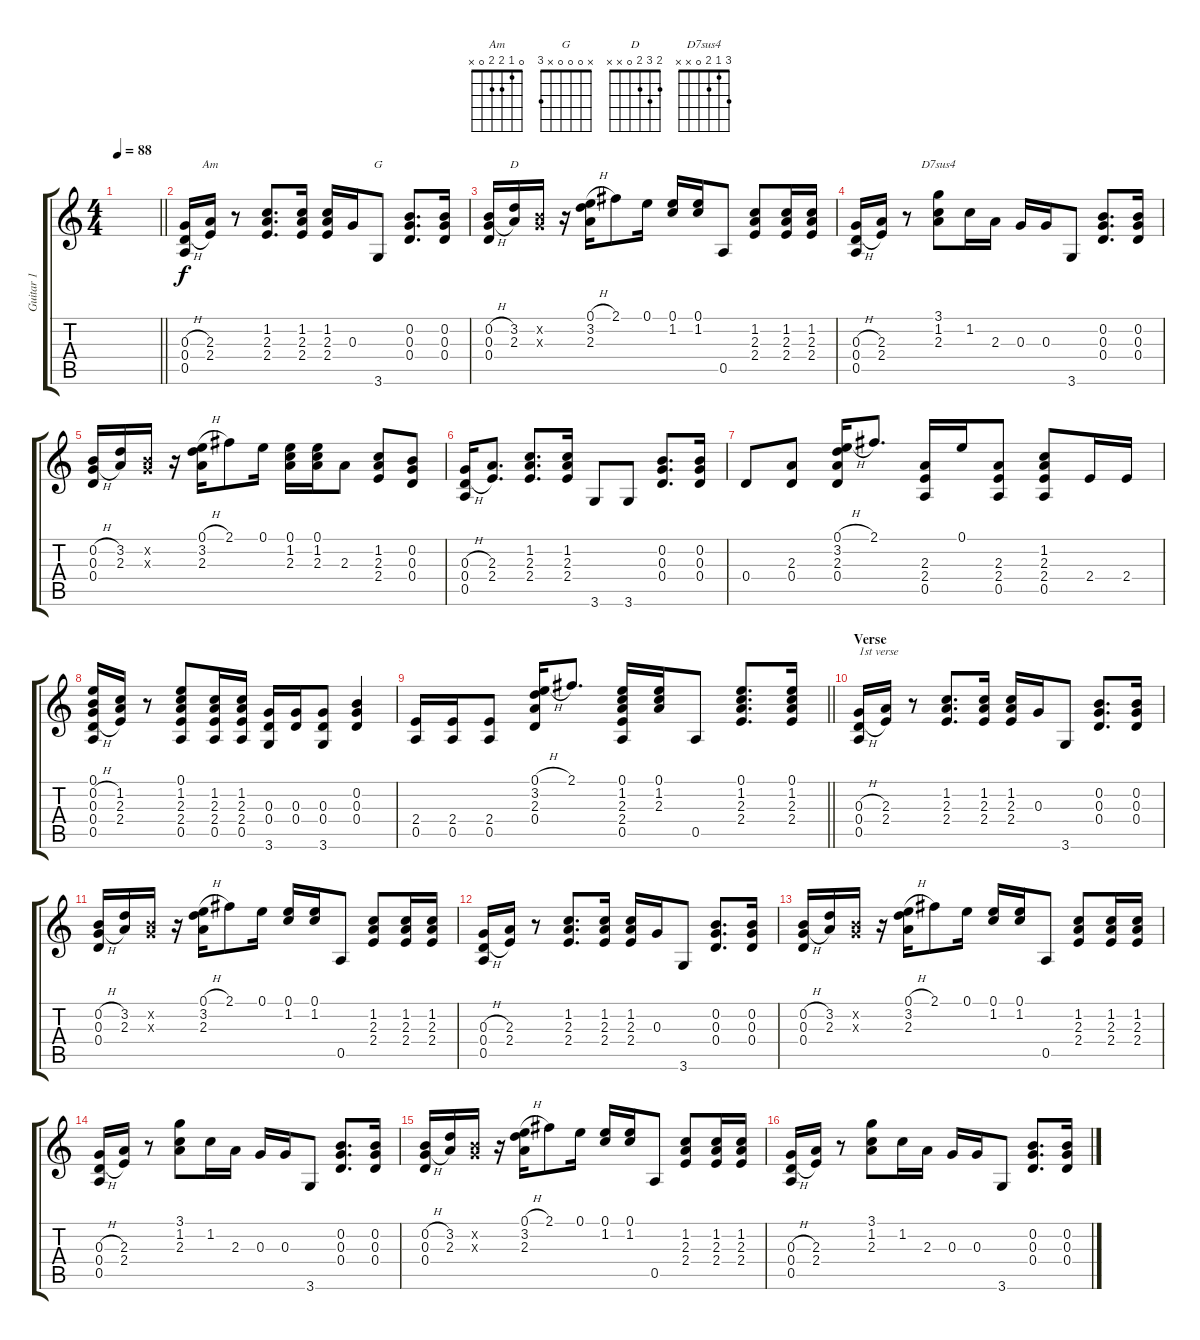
\track ("Guitar 1" "Guitar 1") {instrument electricguitarjazz}
\staff {score tabs}
\tuning (E4 B3 G3 D3 A2 E2) {hide}
\chord ("Am" 0 1 2 2 0 x)
\chord ("G" x 0 0 0 x 3)
\chord ("D" 2 3 2 0 x x)
\chord ("D7sus4" 3 1 2 0 x x)
\ts (4 4)
\tempo 88
\clef g2
\barLineRight lightlight
\ks c
|
(0.3{h} 0.4{h} 0.5).16 (2.3 2.4).16{ch "Am"} r.8 (1.2 2.3 2.4).8{d} (1.2 2.3 2.4).16 (1.2 2.3 2.4).16 0.3.16 3.6.8{ch "G"} (0.2 0.3 0.4).8{d} (0.2 0.3 0.4).16 |
(0.2{h} 0.3{h} 0.4).16 (3.2 2.3).16{ch "D"} (0.2{x} 0.3{x}).16 r.16 (0.1{h} 3.2 2.3).16 2.1.8 0.1.16 (0.1 1.2).16 (0.1 1.2).16 0.5.8 (1.2 2.3 2.4).8 (1.2 2.3 2.4).16 (1.2 2.3 2.4).16 |
(0.3{h} 0.4{h} 0.5).16 (2.3 2.4).16 r.8 (3.1 1.2 2.3).8{ch "D7sus4"} 1.2.16 2.3.16 0.3.16 0.3.16 3.6.8 (0.2 0.3 0.4).8{d} (0.2 0.3 0.4).16 |
(0.2{h} 0.3{h} 0.4).16 (3.2 2.3).16 (0.2{x} 0.3{x}).16 r.16 (0.1{h} 3.2 2.3).16 2.1.8 0.1.16 (0.1 1.2 2.3).16 (0.1 1.2 2.3).16 2.3.8 (1.2 2.3 2.4).8 (0.2 0.3 0.4).8 |
(0.3{h} 0.4{h} 0.5).16 (2.3 2.4).8{d} (1.2 2.3 2.4).8{d} (1.2 2.3 2.4).16 3.6.8 3.6.8 (0.2 0.3 0.4).8{d} (0.2 0.3 0.4).16 |
0.4.8 (2.3 0.4).8 (0.1{h} 3.2 2.3 0.4).16 2.1.8{d} (2.3 2.4 0.5).16 0.1.16 (2.3 2.4 0.5).8 (1.2 2.3 2.4 0.5).8 2.4.16 2.4.16 |
(0.1 0.2{h} 0.3{h} 0.4{h} 0.5).16 (1.2 2.3 2.4).16 r.8 (0.1 1.2 2.3 2.4 0.5).8 (1.2 2.3 2.4 0.5).16 (1.2 2.3 2.4 0.5).16 (0.3 0.4 3.6).16 (0.3 0.4).16 (0.3 0.4 3.6).8 (0.2 0.3 0.4).4 |
\barLineRight lightlight
(2.4 0.5).16 (2.4 0.5).16 (2.4 0.5).8 (0.1{h} 3.2 2.3 0.4).16 2.1.8{d} (0.1 1.2 2.3 2.4 0.5).16 (0.1 1.2 2.3).16 0.5.8 (0.1 1.2 2.3 2.4).8{d} (0.1 1.2 2.3 2.4).16 |
\section ("" "Verse")
(0.3{h} 0.4{h} 0.5).16{txt "1st verse"} (2.3 2.4).16 r.8 (1.2 2.3 2.4).8{d} (1.2 2.3 2.4).16 (1.2 2.3 2.4).16 0.3.16 3.6.8 (0.2 0.3 0.4).8{d} (0.2 0.3 0.4).16 |
(0.2{h} 0.3{h} 0.4).16 (3.2 2.3).16 (0.2{x} 0.3{x}).16 r.16 (0.1{h} 3.2 2.3).16 2.1.8 0.1.16 (0.1 1.2).16 (0.1 1.2).16 0.5.8 (1.2 2.3 2.4).8 (1.2 2.3 2.4).16 (1.2 2.3 2.4).16 |
(0.3{h} 0.4{h} 0.5).16 (2.3 2.4).16 r.8 (1.2 2.3 2.4).8{d} (1.2 2.3 2.4).16 (1.2 2.3 2.4).16 0.3.16 3.6.8 (0.2 0.3 0.4).8{d} (0.2 0.3 0.4).16 |
(0.2{h} 0.3{h} 0.4).16 (3.2 2.3).16 (0.2{x} 0.3{x}).16 r.16 (0.1{h} 3.2 2.3).16 2.1.8 0.1.16 (0.1 1.2).16 (0.1 1.2).16 0.5.8 (1.2 2.3 2.4).8 (1.2 2.3 2.4).16 (1.2 2.3 2.4).16 |
(0.3{h} 0.4{h} 0.5).16 (2.3 2.4).16 r.8 (3.1 1.2 2.3).8 1.2.16 2.3.16 0.3.16 0.3.16 3.6.8 (0.2 0.3 0.4).8{d} (0.2 0.3 0.4).16 |
(0.2{h} 0.3{h} 0.4).16 (3.2 2.3).16 (0.2{x} 0.3{x}).16 r.16 (0.1{h} 3.2 2.3).16 2.1.8 0.1.16 (0.1 1.2).16 (0.1 1.2).16 0.5.8 (1.2 2.3 2.4).8 (1.2 2.3 2.4).16 (1.2 2.3 2.4).16 |
(0.3{h} 0.4{h} 0.5).16 (2.3 2.4).16 r.8 (3.1 1.2 2.3).8 1.2.16 2.3.16 0.3.16 0.3.16 3.6.8 (0.2 0.3 0.4).8{d} (0.2 0.3 0.4).16
